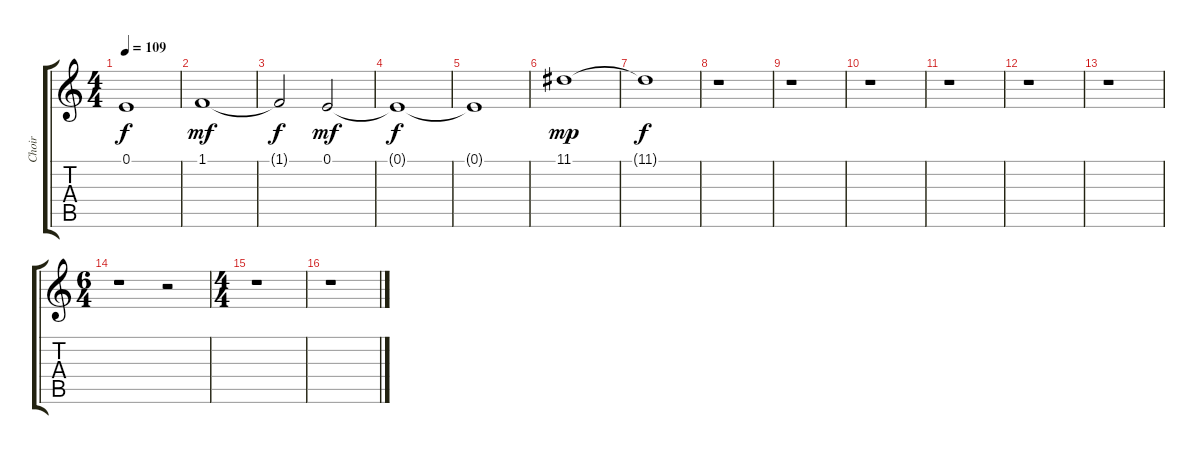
\track ("Choir" "Choir") {instrument choiraahs}
\staff {score tabs}
\tuning (E4 B3 G3 D3 A2 E2) {hide}
\ts (4 4)
\tempo 109
\clef g2
\ks c
0.1{t}.1{dy f} |
1.1.1{dy mf} |
1.1{t}.2{dy f} 0.1.2{dy mf} |
0.1{t}.1{dy f} |
0.1{t}.1 |
11.1.1{dy mp} |
11.1{t}.1{dy f} |
r.1 |
r.1 |
r.1 |
r.1 |
r.1 |
r.1 |
\ts (6 4)
r.1 r.2 |
\ts (4 4)
r.1 |
r.1
